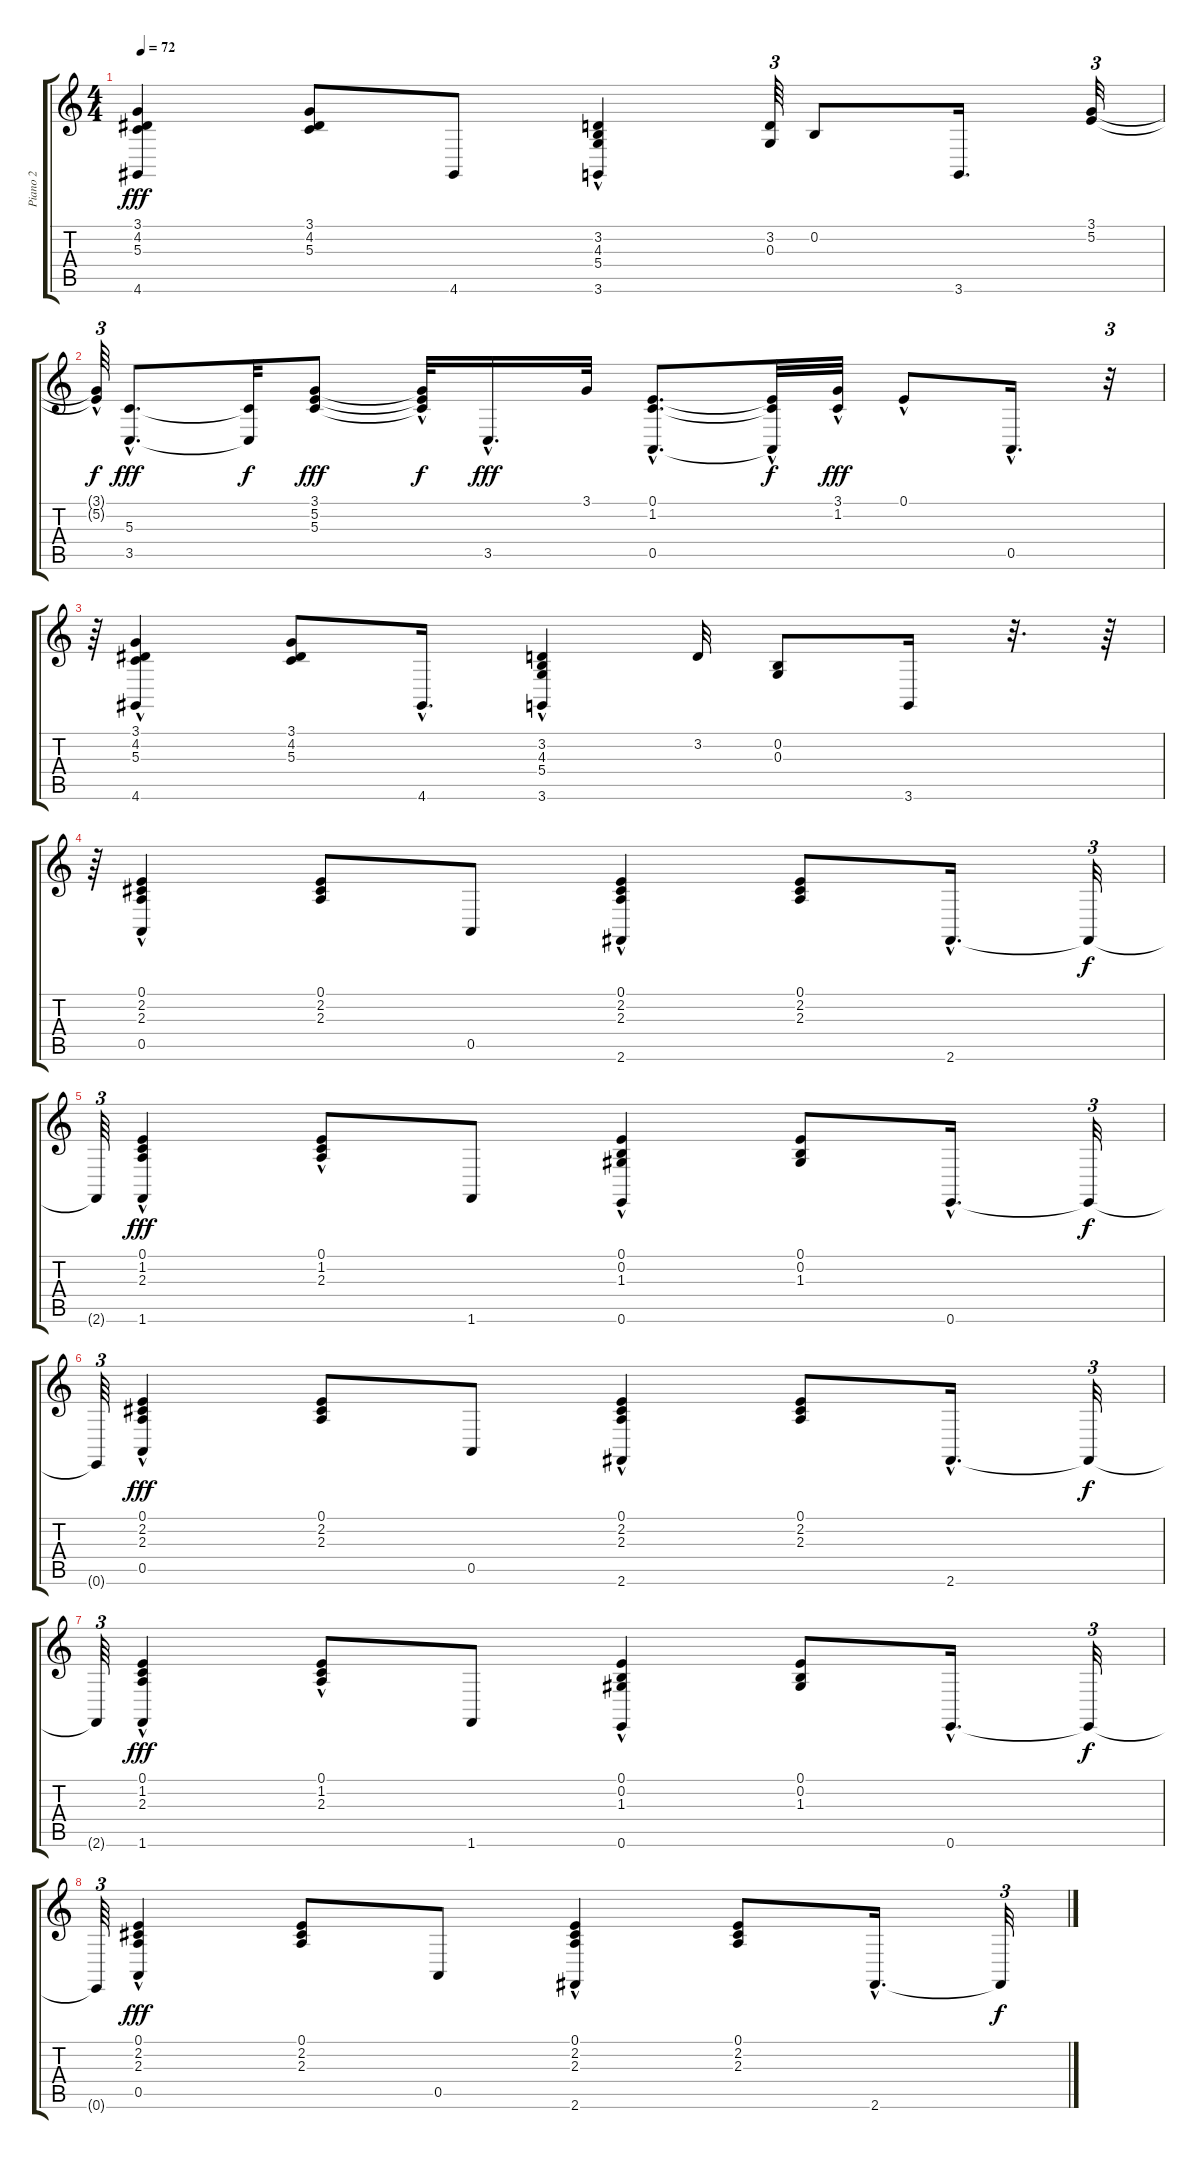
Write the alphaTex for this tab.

\track ("Piano 2" "Piano 2") {instrument acousticgrandpiano}
\staff {score tabs}
\tuning (E4 B3 G3 D3 A2 E2) {hide}
\ts (4 4)
\tempo 72
\clef g2
\ks c
(3.1 4.2 5.3 4.6).4{dy fff} (3.1 4.2 5.3).8 4.6.8 (3.2 4.3{hac} 5.4 3.6).4 (3.2 0.3).64{tu (3 2)} 0.2.8 3.6.16{d} (3.1 5.2).32{tu (3 2)} |
(3.1{hac t} 5.2{hac t}).64{tu (3 2) dy f} (5.3{hac} 3.5{hac}).8{d dy fff} (5.3{t} 3.5{t}).32{dy f} (3.1 5.2 5.3).8{dy fff} (3.1{t} 5.2{hac t} 5.3{hac t}).32{dy f} 3.5{hac}.16{d dy fff} 3.1.32 (0.1{hac} 1.2{hac} 0.5{hac}).8{d} (0.1{t} 1.2{t} 0.5{hac t}).32{dy f} (3.1{hac} 1.2{hac}).32{dy fff} 0.1{hac}.8 0.5{hac}.16{d} r.32{tu (3 2)} |
r.64{tu (3 2)} (3.1{hac} 4.2{hac} 5.3{hac} 4.6).4 (3.1 4.2 5.3).8 4.6{hac}.16{d} (3.2{hac} 4.3{hac} 5.4{hac} 3.6).4 3.2.32 (0.2 0.3).8 3.6.16 r.32{d} r.64 |
r.64{tu (3 2)} (0.1 2.2 2.3 0.5{hac}).4 (0.1 2.2 2.3).8 0.5.8 (0.1{hac} 2.2{hac} 2.3{hac} 2.6).4 (0.1 2.2 2.3).8 2.6{hac}.16{d} 2.6{t}.32{tu (3 2) dy f} |
2.6{t}.64{tu (3 2)} (0.1 1.2 2.3 1.6{hac}).4{dy fff} (0.1{hac} 1.2{hac} 2.3).8 1.6.8 (0.1{hac} 0.2 1.3{hac} 0.6).4 (0.1 0.2 1.3).8 0.6{hac}.16{d} 0.6{t}.32{tu (3 2) dy f} |
0.6{t}.64{tu (3 2)} (0.1 2.2 2.3 0.5{hac}).4{dy fff} (0.1 2.2 2.3).8 0.5.8 (0.1{hac} 2.2{hac} 2.3{hac} 2.6).4 (0.1 2.2 2.3).8 2.6{hac}.16{d} 2.6{t}.32{tu (3 2) dy f} |
2.6{t}.64{tu (3 2)} (0.1 1.2 2.3 1.6{hac}).4{dy fff} (0.1{hac} 1.2{hac} 2.3).8 1.6.8 (0.1{hac} 0.2 1.3{hac} 0.6).4 (0.1 0.2 1.3).8 0.6{hac}.16{d} 0.6{t}.32{tu (3 2) dy f} |
0.6{t}.64{tu (3 2)} (0.1 2.2 2.3 0.5{hac}).4{dy fff} (0.1 2.2 2.3).8 0.5.8 (0.1{hac} 2.2{hac} 2.3{hac} 2.6).4 (0.1 2.2 2.3).8 2.6{hac}.16{d} 2.6{t}.32{tu (3 2) dy f}
